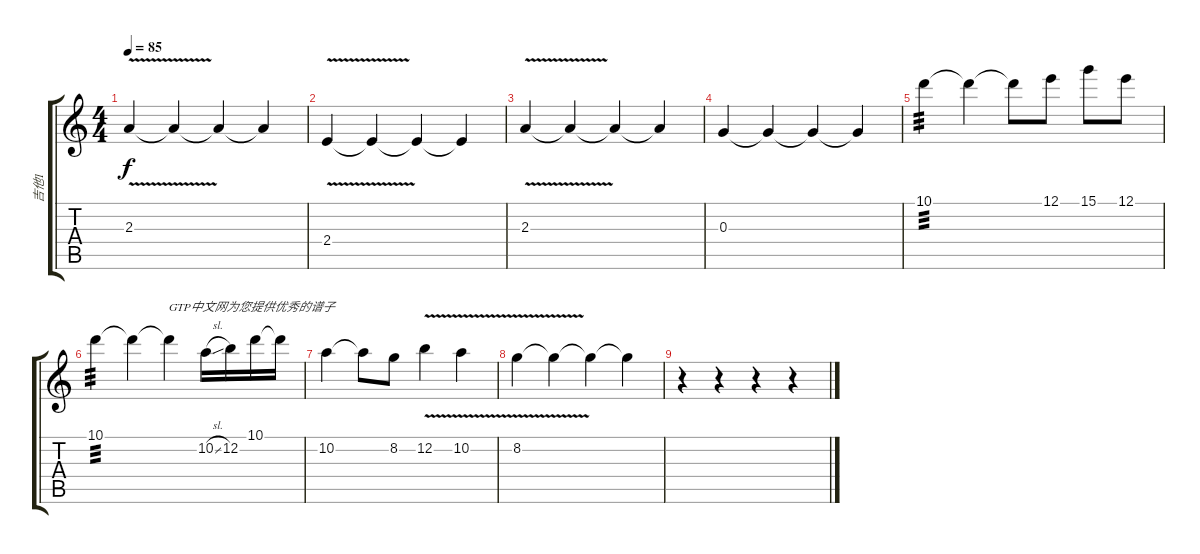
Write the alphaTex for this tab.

\track ("吉他1" "吉他1") {instrument electricguitarjazz}
\staff {score tabs}
\tuning (E4 B3 G3 D3 A2 E2) {hide}
\ts (4 4)
\tempo 85
\clef g2
\ks c
2.3{v}.4{dy f} 2.3{t}.4 2.3{t}.4 2.3{t}.4 |
2.4{v}.4 2.4{t}.4 2.4{t}.4 2.4{t}.4 |
2.3{v}.4 2.3{t}.4 2.3{t}.4 2.3{t}.4 |
0.3.4 0.3{t}.4 0.3{t}.4 0.3{t}.4 |
10.1.4{tp 3} 10.1{t}.4 10.1{t}.8 12.1.8 15.1.8 12.1.8 |
10.1.4{tp 3} 10.1{t}.4 10.1{t}.4{txt "GTP中文网为您提供优秀的谱子"} 10.2{sl}.16 12.2.16 10.1.16 10.1{t}.16 |
10.2.4 10.2{t}.8 8.2.8 12.2{v}.4 10.2{v}.4 |
8.2{v}.4 8.2{t}.4 8.2{t}.4 8.2{t}.4 |
r.4 r.4 r.4 r.4
